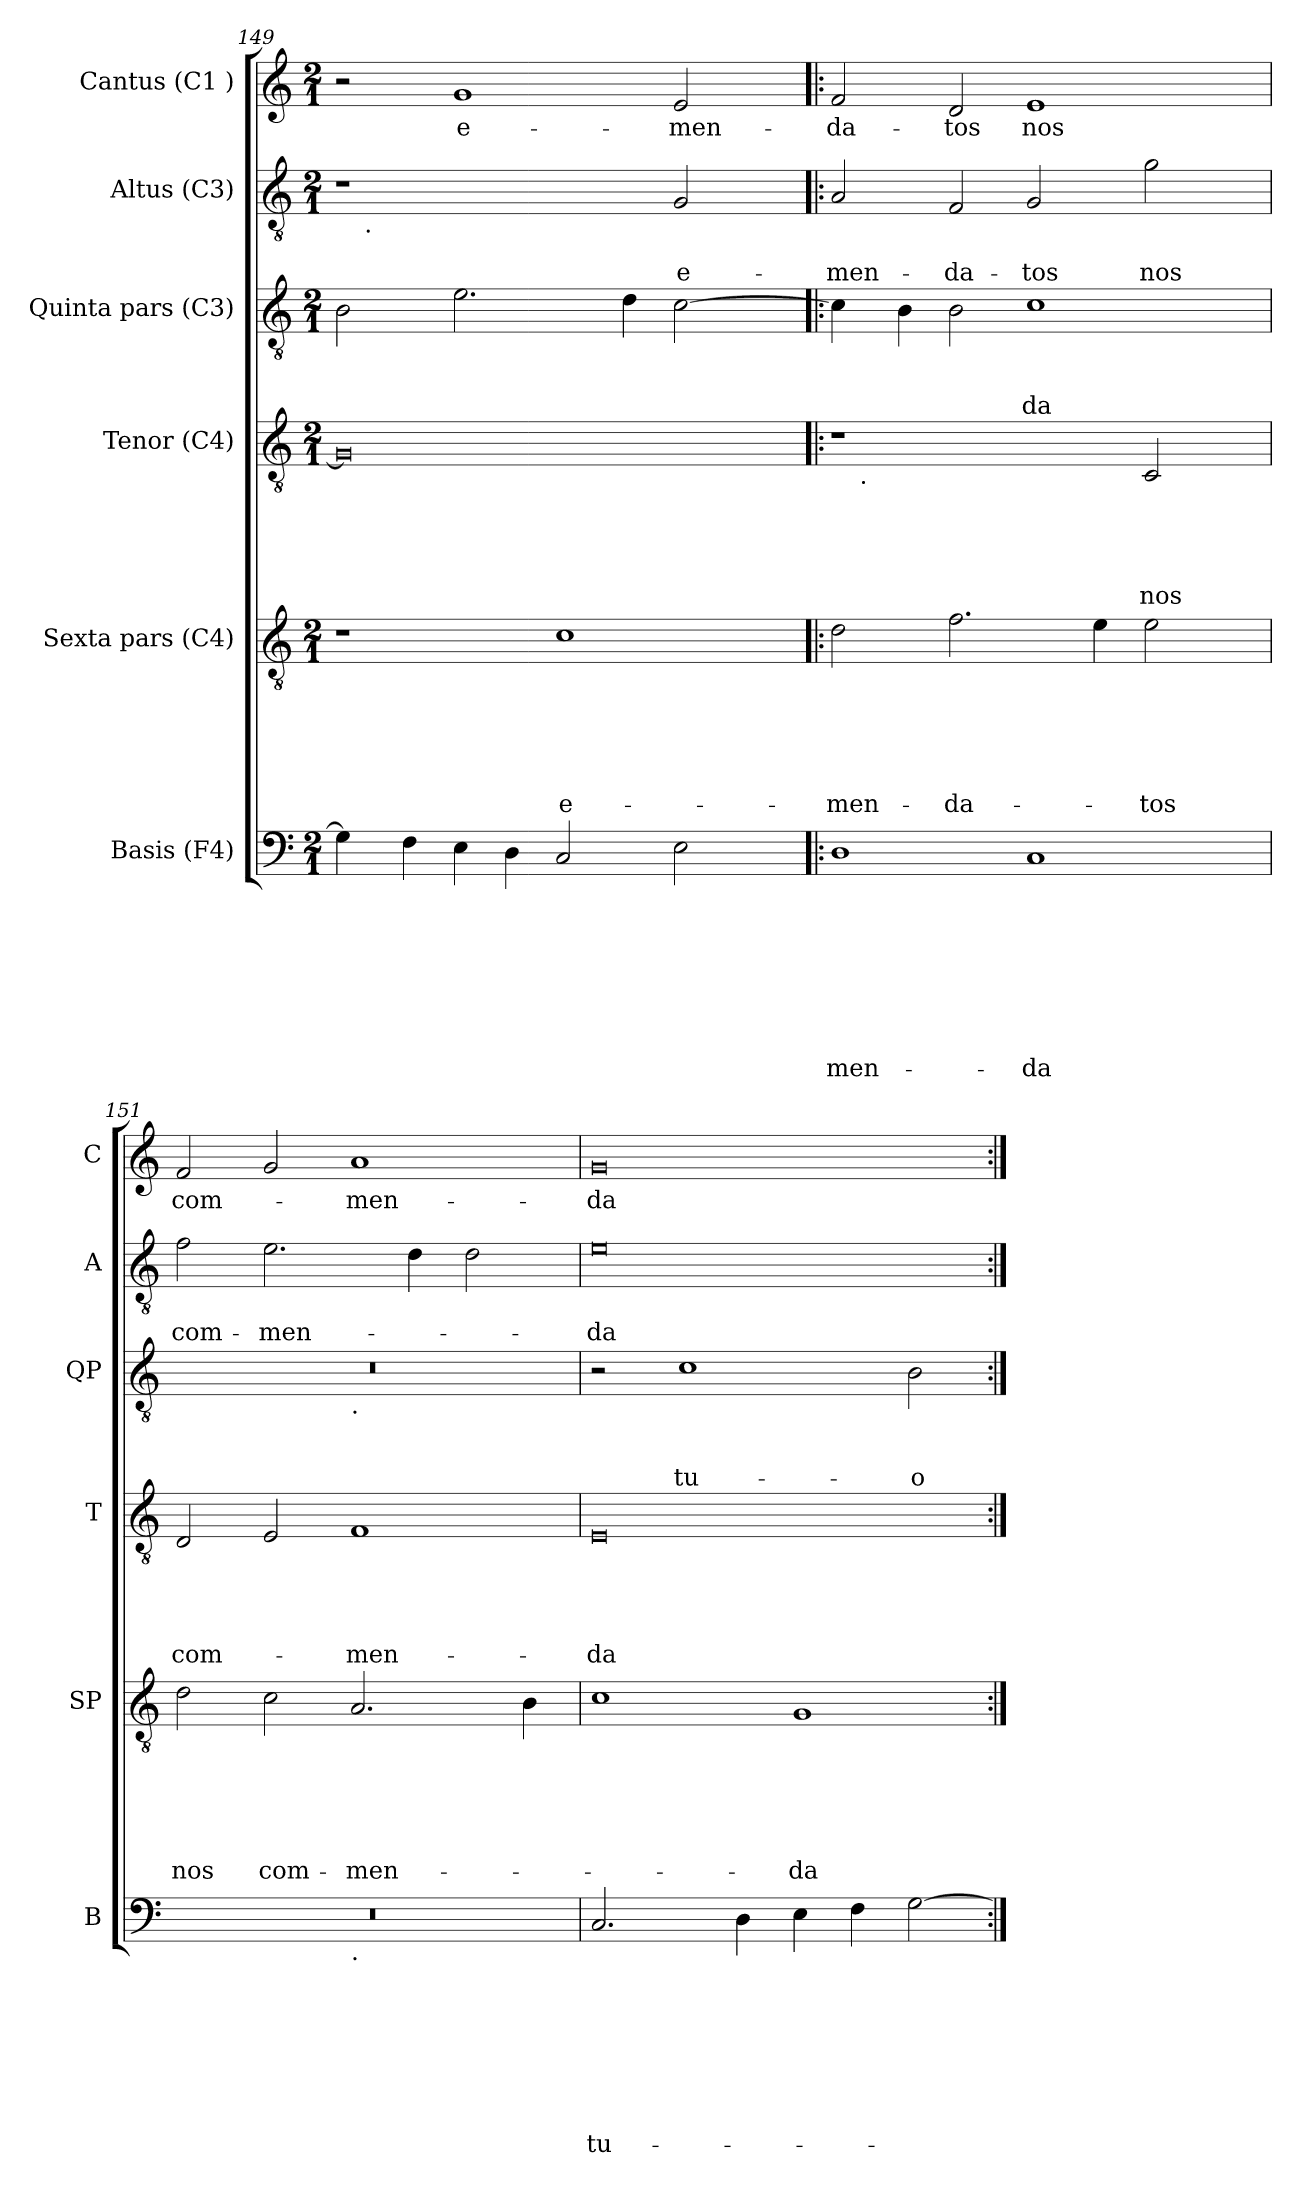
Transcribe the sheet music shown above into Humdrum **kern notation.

**kern	**text	**text	**text	**text	**text	**text	**text	**text	**kern	**text	**text	**text	**text	**text	**text	**kern	**text	**text	**text	**text	**text	**kern	**text	**text	**text	**kern	**text	**text	**kern	**text
*part6	*part6	*part6	*part6	*part6	*part6	*part6	*part6	*part6	*part5	*part5	*part5	*part5	*part5	*part5	*part5	*part4	*part4	*part4	*part4	*part4	*part4	*part3	*part3	*part3	*part3	*part2	*part2	*part2	*part1	*part1
*staff6	*staff6	*staff6	*staff6	*staff6	*staff6	*staff6	*staff6	*staff6	*staff5	*staff5	*staff5	*staff5	*staff5	*staff5	*staff5	*staff4	*staff4	*staff4	*staff4	*staff4	*staff4	*staff3	*staff3	*staff3	*staff3	*staff2	*staff2	*staff2	*staff1	*staff1
*I"Basis (F4)	*	*	*	*	*	*	*	*	*I"Sexta pars (C4)	*	*	*	*	*	*	*I"Tenor (C4)	*	*	*	*	*	*I"Quinta pars (C3)	*	*	*	*I"Altus (C3)	*	*	*I"Cantus (C1 )	*
*I'B	*	*	*	*	*	*	*	*	*I'SP	*	*	*	*	*	*	*I'T	*	*	*	*	*	*I'QP	*	*	*	*I'A	*	*	*I'C	*
*clefF4	*	*	*	*	*	*	*	*	*clefGv2	*	*	*	*	*	*	*clefGv2	*	*	*	*	*	*clefGv2	*	*	*	*clefGv2	*	*	*clefG2	*
*k[]	*	*	*	*	*	*	*	*	*k[]	*	*	*	*	*	*	*k[]	*	*	*	*	*	*k[]	*	*	*	*k[]	*	*	*k[]	*
*C:	*	*	*	*	*	*	*	*	*C:	*	*	*	*	*	*	*C:	*	*	*	*	*	*C:	*	*	*	*C:	*	*	*C:	*
*M2/1	*	*	*	*	*	*	*	*	*M2/1	*	*	*	*	*	*	*M2/1	*	*	*	*	*	*M2/1	*	*	*	*M2/1	*	*	*M2/1	*
=149	=149	=149	=149	=149	=149	=149	=149	=149	=149	=149	=149	=149	=149	=149	=149	=149	=149	=149	=149	=149	=149	=149	=149	=149	=149	=149	=149	=149	=149	=149
*	*	*	*	*	*	*	*	*	*	*	*	*	*	*	*	*	*	*	*	*	*	*	*	*	*	*^	*	*	*	*
4G\]	.	.	.	.	.	.	.	.	1r	.	.	.	.	.	.	0G]	.	.	.	.	.	2B\	.	.	.	1r	16.ryy	.	.	2r	.
!	!	!	!	!	!	!	!	!	!	!	!	!	!	!	!	!	!	!	!	!	!	!	!	!	!	!	!LO:TX:b:t=.	!	!	!	!
.	.	.	.	.	.	.	.	.	.	.	.	.	.	.	.	.	.	.	.	.	.	.	.	.	.	.	1ryy	.	.	.	.
4F\	.	.	.	.	.	.	.	.	.	.	.	.	.	.	.	.	.	.	.	.	.	.	.	.	.	.	.	.	.	.	.
!	!	!	!	!	!	!	!	!	!	!	!	!	!	!	!	!	!	!	!	!	!	!	!	!	!	!	!	!	!	!	!LO:LY:b:rj
4E\	.	.	.	.	.	.	.	.	.	.	.	.	.	.	.	.	.	.	.	.	.	2.e\	.	.	.	.	.	.	.	1g	e-
4D\	.	.	.	.	.	.	.	.	.	.	.	.	.	.	.	.	.	.	.	.	.	.	.	.	.	.	.	.	.	.	.
!	!	!	!	!	!	!	!	!	!	!	!	!	!	!	!LO:LY:b:rj	!	!	!	!	!	!	!	!	!	!	!	!	!	!	!	!
2C/	.	.	.	.	.	.	.	.	1c	.	.	.	.	.	e-	.	.	.	.	.	.	.	.	.	.	2ryy	.	.	.	.	.
.	.	.	.	.	.	.	.	.	.	.	.	.	.	.	.	.	.	.	.	.	.	.	.	.	.	.	2ryy	.	.	.	.
.	.	.	.	.	.	.	.	.	.	.	.	.	.	.	.	.	.	.	.	.	.	4d\	.	.	.	.	.	.	.	.	.
!	!	!	!	!	!	!	!	!	!	!	!	!	!	!	!	!	!	!	!	!	!	!	!	!	!	!	!	!	!LO:LY:b	!	!LO:LY:b
2E\	.	.	.	.	.	.	.	.	.	.	.	.	.	.	.	.	.	.	.	.	.	[>2c\	.	.	.	2G/	.	.	e-	2e/	-men-
.	.	.	.	.	.	.	.	.	.	.	.	.	.	.	.	.	.	.	.	.	.	.	.	.	.	.	4ryy	.	.	.	.
.	.	.	.	.	.	.	.	.	.	.	.	.	.	.	.	.	.	.	.	.	.	.	.	.	.	.	8ryy	.	.	.	.
.	.	.	.	.	.	.	.	.	.	.	.	.	.	.	.	.	.	.	.	.	.	.	.	.	.	.	32ryy	.	.	.	.
=150!|:	=150!|:	=150!|:	=150!|:	=150!|:	=150!|:	=150!|:	=150!|:	=150!|:	=150!|:	=150!|:	=150!|:	=150!|:	=150!|:	=150!|:	=150!|:	=150!|:	=150!|:	=150!|:	=150!|:	=150!|:	=150!|:	=150!|:	=150!|:	=150!|:	=150!|:	=150!|:	=150!|:	=150!|:	=150!|:	=150!|:	=150!|:
!	!	!	!	!	!	!	!	!LO:LY:b	!	!	!	!	!	!	!LO:LY:b	!	!	!	!	!	!	!	!	!	!	!	!	!	!LO:LY:b	!	!LO:LY:b
*	*	*	*	*	*	*	*	*	*	*	*	*	*	*	*	*^	*	*	*	*	*	*	*	*	*	*v	*v	*	*	*	*
1D	.	.	.	.	.	.	.	-men-	2d\	.	.	.	.	.	-men-	1r	16.ryy	.	.	.	.	.	4c\]	.	.	.	2A/	.	-men-	2f/	-da-
!	!	!	!	!	!	!	!	!	!	!	!	!	!	!	!	!	!LO:TX:b:t=.	!	!	!	!	!	!	!	!	!	!	!	!	!	!
.	.	.	.	.	.	.	.	.	.	.	.	.	.	.	.	.	1ryy	.	.	.	.	.	.	.	.	.	.	.	.	.	.
.	.	.	.	.	.	.	.	.	.	.	.	.	.	.	.	.	.	.	.	.	.	.	4B\	.	.	.	.	.	.	.	.
!	!	!	!	!	!	!	!	!	!	!	!	!	!	!	!LO:LY:b	!	!	!	!	!	!	!	!	!	!	!	!	!	!LO:LY:b	!	!LO:LY:b
.	.	.	.	.	.	.	.	.	2.f\	.	.	.	.	.	-da-	.	.	.	.	.	.	.	2B\	.	.	.	2F/	.	-da-	2d/	-tos
!	!	!	!	!	!	!	!	!LO:LY:b	!	!	!	!	!	!	!	!	!	!	!	!	!	!	!	!	!	!LO:LY:b	!	!	!LO:LY:b	!	!LO:LY:b
1C	.	.	.	.	.	.	.	-da	.	.	.	.	.	.	.	2ryy	.	.	.	.	.	.	1c	.	.	-da	2G/	.	-tos	1e	nos
.	.	.	.	.	.	.	.	.	.	.	.	.	.	.	.	.	2ryy	.	.	.	.	.	.	.	.	.	.	.	.	.	.
.	.	.	.	.	.	.	.	.	4e\	.	.	.	.	.	.	.	.	.	.	.	.	.	.	.	.	.	.	.	.	.	.
!	!	!	!	!	!	!	!	!	!	!	!	!	!	!	!LO:LY:b	!	!	!	!	!	!	!LO:LY:b	!	!	!	!	!	!	!LO:LY:b	!	!
.	.	.	.	.	.	.	.	.	2e\	.	.	.	.	.	-tos	2C/	.	.	.	.	.	-nos	.	.	.	.	2g\	.	nos	.	.
.	.	.	.	.	.	.	.	.	.	.	.	.	.	.	.	.	4ryy	.	.	.	.	.	.	.	.	.	.	.	.	.	.
.	.	.	.	.	.	.	.	.	.	.	.	.	.	.	.	.	8ryy	.	.	.	.	.	.	.	.	.	.	.	.	.	.
.	.	.	.	.	.	.	.	.	.	.	.	.	.	.	.	.	32ryy	.	.	.	.	.	.	.	.	.	.	.	.	.	.
=151	=151	=151	=151	=151	=151	=151	=151	=151	=151	=151	=151	=151	=151	=151	=151	=151	=151	=151	=151	=151	=151	=151	=151	=151	=151	=151	=151	=151	=151	=151	=151
!	!	!	!	!	!	!	!	!	!	!	!	!	!	!	!LO:LY:b	!	!	!	!	!	!	!LO:LY:b	!	!	!	!	!	!	!LO:LY:b	!	!LO:LY:b
*^	*	*	*	*	*	*	*	*	*	*	*	*	*	*	*	*v	*v	*	*	*	*	*	*^	*	*	*	*	*	*	*	*
0r	1ryy	.	.	.	.	.	.	.	.	2d\	.	.	.	.	.	nos	2D/	.	.	.	.	com-	0r	1ryy	.	.	.	2f\	.	com-	2f/	com-
!	!	!	!	!	!	!	!	!	!	!	!	!	!	!	!	!LO:LY:b	!	!	!	!	!	!	!	!	!	!	!	!	!	!LO:LY:b	!	!
.	.	.	.	.	.	.	.	.	.	2c\	.	.	.	.	.	com-	2E/	.	.	.	.	.	.	.	.	.	.	2.e\	.	-men-	2g/	.
!	!	!	!	!	!	!	!	!	!	!	!	!	!	!	!	!	!	!	!	!	!	!	!	!LO:TX:b:t=.	!	!	!	!	!	!	!	!
!	!LO:TX:b:t=.	!	!	!	!	!	!	!	!	!	!	!	!	!	!	!	!	!	!	!	!	!	!	!	!	!	!	!	!	!	!	!
!	!	!	!	!	!	!	!	!	!	!	!	!	!	!	!	!LO:LY:b	!	!	!	!	!	!LO:LY:b	!	!	!	!	!	!	!	!	!	!LO:LY:b
.	1ryy	.	.	.	.	.	.	.	.	2.A/	.	.	.	.	.	-men-	1F	.	.	.	.	-men-	.	1ryy	.	.	.	.	.	.	1a	-men-
.	.	.	.	.	.	.	.	.	.	.	.	.	.	.	.	.	.	.	.	.	.	.	.	.	.	.	.	4d\	.	.	.	.
.	.	.	.	.	.	.	.	.	.	.	.	.	.	.	.	.	.	.	.	.	.	.	.	.	.	.	.	2d\	.	.	.	.
.	.	.	.	.	.	.	.	.	.	4B\	.	.	.	.	.	.	.	.	.	.	.	.	.	.	.	.	.	.	.	.	.	.
=152	=152	=152	=152	=152	=152	=152	=152	=152	=152	=152	=152	=152	=152	=152	=152	=152	=152	=152	=152	=152	=152	=152	=152	=152	=152	=152	=152	=152	=152	=152	=152	=152
!	!	!	!	!	!	!	!	!	!LO:LY:b	!	!	!	!	!	!	!	!	!	!	!	!	!LO:LY:b:rj	!	!	!	!	!	!	!	!LO:LY:b:rj	!	!LO:LY:b:rj
*v	*v	*	*	*	*	*	*	*	*	*	*	*	*	*	*	*	*	*	*	*	*	*	*v	*v	*	*	*	*	*	*	*	*
2.C/	.	.	.	.	.	.	.	tu-	1c	.	.	.	.	.	.	0E	.	.	.	.	-da	2r	.	.	.	0e	.	-da	0g	-da
!	!	!	!	!	!	!	!	!	!	!	!	!	!	!	!	!	!	!	!	!	!	!	!	!	!LO:LY:b	!	!	!	!	!
.	.	.	.	.	.	.	.	.	.	.	.	.	.	.	.	.	.	.	.	.	.	1c	.	.	tu-	.	.	.	.	.
4D\	.	.	.	.	.	.	.	.	.	.	.	.	.	.	.	.	.	.	.	.	.	.	.	.	.	.	.	.	.	.
!	!	!	!	!	!	!	!	!	!	!	!	!	!	!	!LO:LY:b	!	!	!	!	!	!	!	!	!	!	!	!	!	!	!
4E\	.	.	.	.	.	.	.	.	1G	.	.	.	.	.	-da	.	.	.	.	.	.	.	.	.	.	.	.	.	.	.
4F\	.	.	.	.	.	.	.	.	.	.	.	.	.	.	.	.	.	.	.	.	.	.	.	.	.	.	.	.	.	.
!	!	!	!	!	!	!	!	!	!	!	!	!	!	!	!	!	!	!	!	!	!	!	!	!	!LO:LY:b	!	!	!	!	!
[<2G\	.	.	.	.	.	.	.	.	.	.	.	.	.	.	.	.	.	.	.	.	.	2B\	.	.	-o	.	.	.	.	.
=:|!	=:|!	=:|!	=:|!	=:|!	=:|!	=:|!	=:|!	=:|!	=:|!	=:|!	=:|!	=:|!	=:|!	=:|!	=:|!	=:|!	=:|!	=:|!	=:|!	=:|!	=:|!	=:|!	=:|!	=:|!	=:|!	=:|!	=:|!	=:|!	=:|!	=:|!
*-	*-	*-	*-	*-	*-	*-	*-	*-	*-	*-	*-	*-	*-	*-	*-	*-	*-	*-	*-	*-	*-	*-	*-	*-	*-	*-	*-	*-	*-	*-
